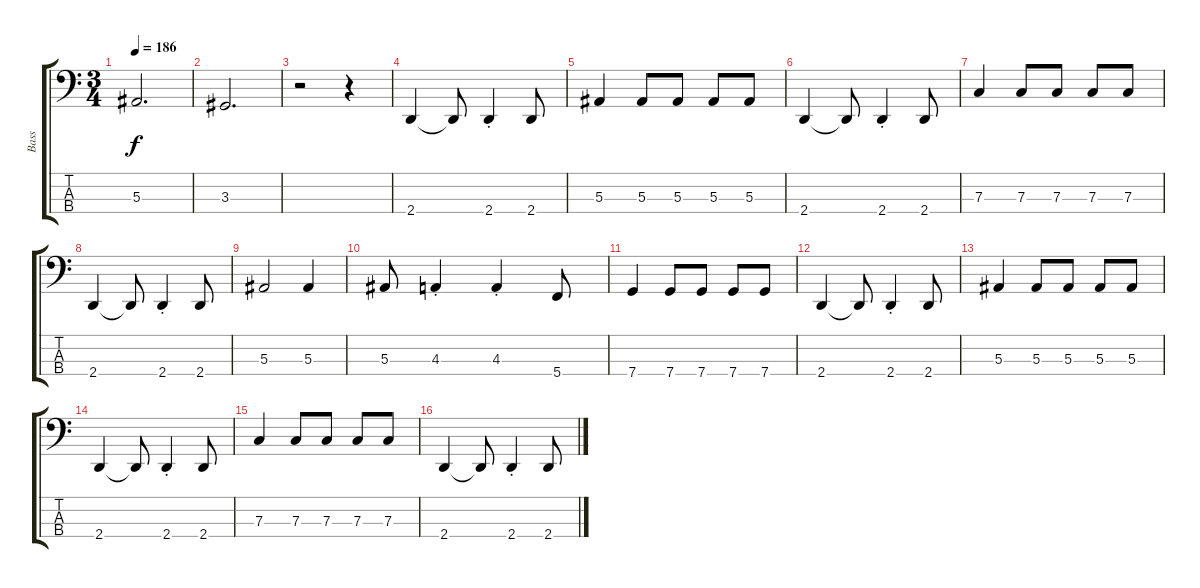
\track ("Bass" "Bass") {instrument electricbassfinger}
\staff {score tabs}
\tuning (Eb2 Bb1 F1 C1) {hide}
\ts (3 4)
\tempo 186
\clef f4
\ks c
5.3.2{d dy f} |
3.3.2{d} |
r.2 r.4 |
2.4.4 2.4{t}.8 2.4{st}.4 2.4.8 |
5.3.4 5.3.8 5.3.8 5.3.8 5.3.8 |
2.4.4 2.4{t}.8 2.4{st}.4 2.4.8 |
7.3.4 7.3.8 7.3.8 7.3.8 7.3.8 |
2.4.4 2.4{t}.8 2.4{st}.4 2.4.8 |
5.3.2 5.3.4 |
5.3.8 4.3{st}.4 4.3{st}.4 5.4.8 |
7.4.4 7.4.8 7.4.8 7.4.8 7.4.8 |
2.4.4 2.4{t}.8 2.4{st}.4 2.4.8 |
5.3.4 5.3.8 5.3.8 5.3.8 5.3.8 |
2.4.4 2.4{t}.8 2.4{st}.4 2.4.8 |
7.3.4 7.3.8 7.3.8 7.3.8 7.3.8 |
2.4.4 2.4{t}.8 2.4{st}.4 2.4.8
